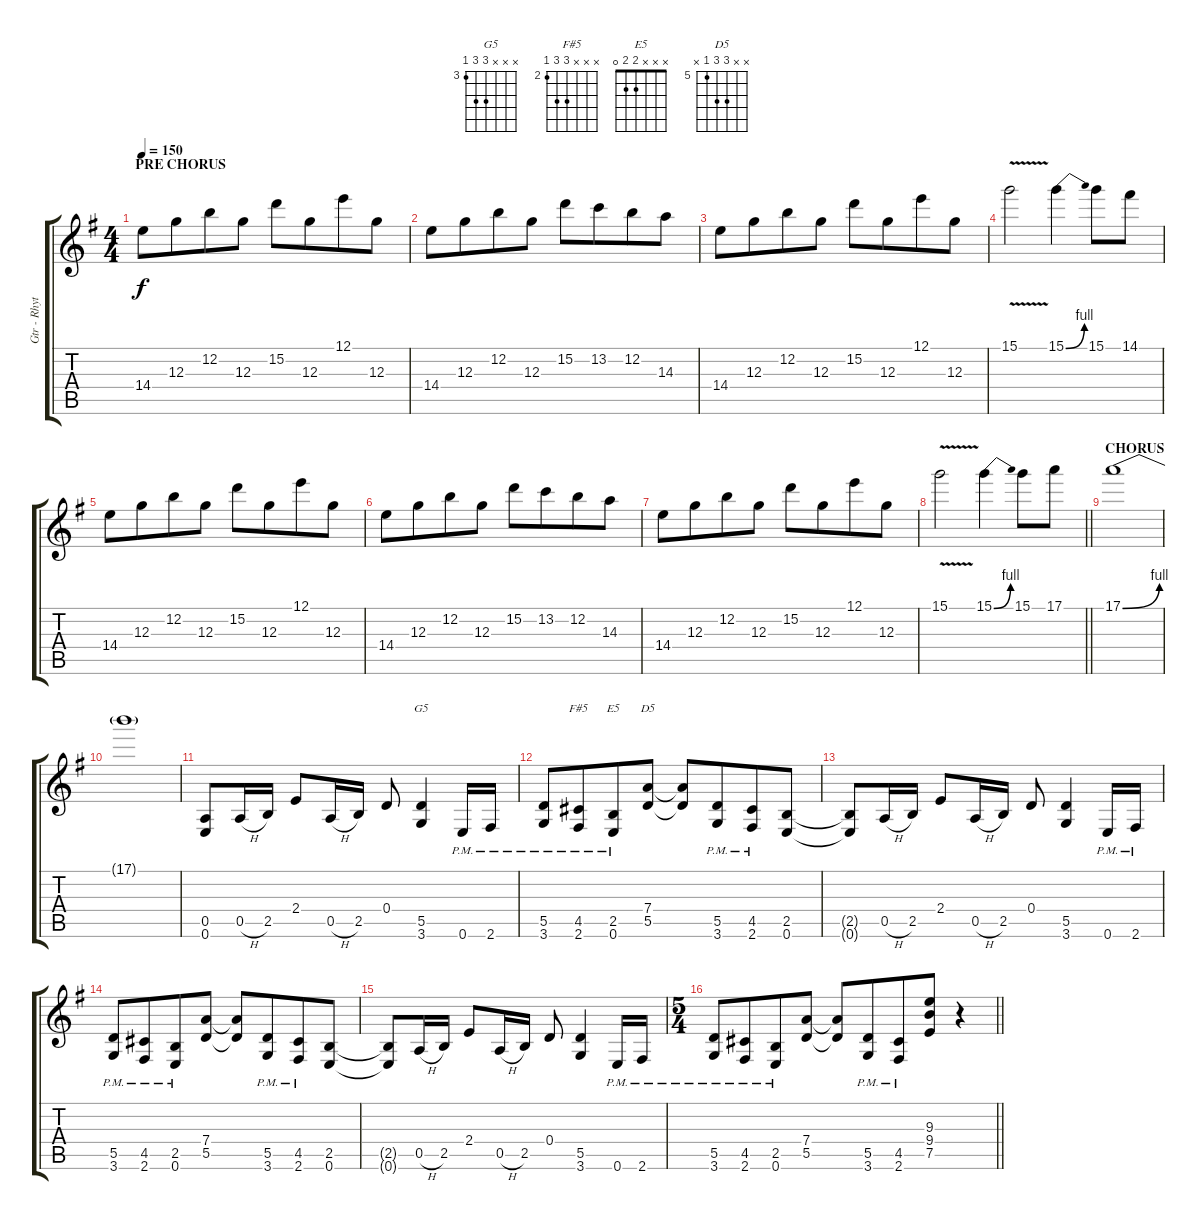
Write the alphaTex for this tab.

\track ("Gtr - Rhythm" "Gtr - Rhyt") {instrument overdrivenguitar}
\staff {score tabs}
\tuning (E4 B3 G3 D3 A2 E2) {hide}
\chord ("G5" x x x 5 5 3) {firstfret 3}
\chord ("F#5" x x x 4 4 2) {firstfret 2}
\chord ("E5" x x x 2 2 0)
\chord ("D5" x x 7 7 5 x) {firstfret 5}
\ts (4 4)
\section ("" "PRE CHORUS")
\tempo 150
\clef g2
\ks eminor
14.4.8{dy f} 12.3.8{beam merge} 12.2.8 12.3.8 15.2.8 12.3.8{beam merge} 12.1.8 12.3.8 |
14.4.8 12.3.8{beam merge} 12.2.8 12.3.8 15.2.8 13.2.8{beam merge} 12.2.8 14.3.8 |
14.4.8 12.3.8{beam merge} 12.2.8 12.3.8 15.2.8 12.3.8{beam merge} 12.1.8 12.3.8 |
15.1{v}.2 15.1{be (bend 0 0 60 4)}.4 15.1.8 14.1.8 |
14.4.8 12.3.8{beam merge} 12.2.8 12.3.8 15.2.8 12.3.8{beam merge} 12.1.8 12.3.8 |
14.4.8 12.3.8{beam merge} 12.2.8 12.3.8 15.2.8 13.2.8{beam merge} 12.2.8 14.3.8 |
14.4.8 12.3.8{beam merge} 12.2.8 12.3.8 15.2.8 12.3.8{beam merge} 12.1.8 12.3.8 |
\barLineRight lightlight
15.1{v}.2 15.1{be (bend 0 0 60 4)}.4 15.1.8 17.1.8 |
\section ("" "CHORUS")
17.1{be (bend 0 0 60 4)}.1 |
17.1{t}.1 |
(0.5 0.6).8 0.5{h}.16 2.5.16 2.4.8 0.5{h}.16 2.5.16 0.4.8 (5.5 3.6).4{ch "G5"} 0.6{pm}.16 2.6{pm}.16 |
(5.5 3.6{pm}).8{beam merge} (4.5 2.6{pm}).8{ch "F#5" beam merge} (2.5{pm} 0.6{pm}).8{ch "E5" beam merge} (7.4 5.5).8{ch "D5"} (7.4{t} 5.5{t}).8 (5.5{pm} 3.6{pm}).8{beam merge} (4.5{pm} 2.6{pm}).8 (2.5 0.6).8 |
(2.5{t} 0.6{t}).8 0.5{h}.16 2.5.16 2.4.8 0.5{h}.16 2.5.16 0.4.8 (5.5 3.6).4 0.6{pm}.16 2.6{pm}.16 |
(5.5 3.6{pm}).8{beam merge} (4.5 2.6{pm}).8{beam merge} (2.5{pm} 0.6{pm}).8{beam merge} (7.4 5.5).8 (7.4{t} 5.5{t}).8 (5.5{pm} 3.6{pm}).8{beam merge} (4.5{pm} 2.6{pm}).8 (2.5 0.6).8 |
(2.5{t} 0.6{t}).8 0.5{h}.16 2.5.16 2.4.8 0.5{h}.16 2.5.16 0.4.8 (5.5 3.6).4 0.6{pm}.16 2.6{pm}.16 |
\ts (5 4)
\barLineRight lightlight
(5.5 3.6{pm}).8{beam merge} (4.5 2.6{pm}).8{beam merge} (2.5{pm} 0.6{pm}).8{beam merge} (7.4 5.5).8{beam split} (7.4{t} 5.5{t}).8 (5.5{pm} 3.6{pm}).8{beam merge} (4.5{pm} 2.6{pm}).8 (9.3 9.4 7.5).8 r.4
